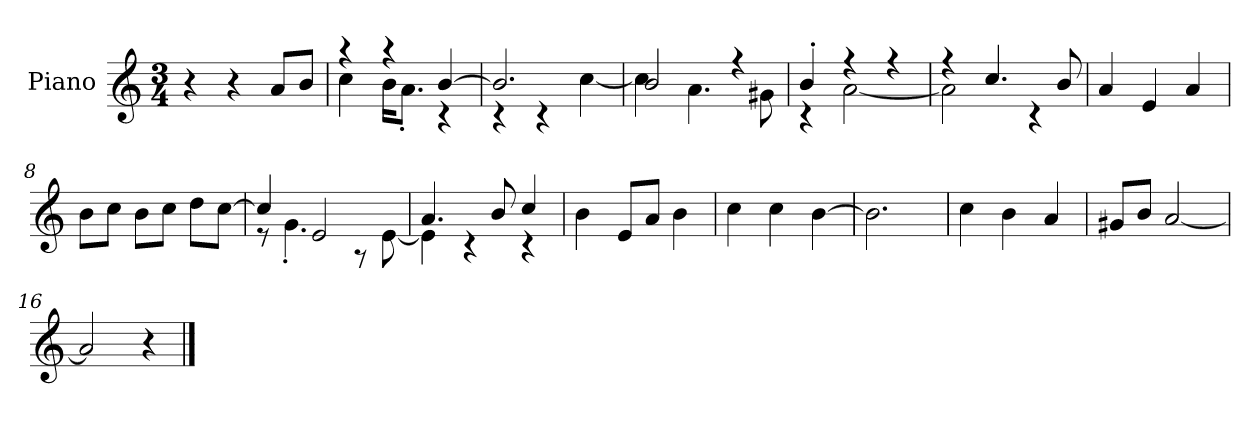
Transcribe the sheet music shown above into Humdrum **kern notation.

**kern
*part1
*staff1
*I"Piano
*I'P-no
*clefG2
*k[]
*M3/4
*MM177
=1
4r
4r
8a/L
8b/J
=2
*^
4r	4cc\
4r	16b\KL
.	8.a'\J
[4b/	4r
=3	=3
2.b/]	4r
.	4r
.	[4cc\
=4	=4
2b/	4cc\]
.	4.a\
4r	.
.	8g#X\
=5	=5
4b'/	4r
4r	[2a\
4r	.
=6	=6
4r	2a\]
4.cc/	.
.	4r
8b/	.
*v	*v
=7
4a/
4e/
4a/
=8
8b\L
8cc\J
8b\L
8cc\J
8dd\L
[8cc\J
!!LO:LB:g=z
=9
*^
4cc/]	8r
.	4.g'\
2e/	.
.	8r
.	[8e\
=10	=10
4.a/	4e\]
.	4r
8b/	.
4cc/	4r
*v	*v
=11
4b\
8e/L
8a/J
4b\
=12
4cc\
4cc\
[4b\
=13
2.b\]
=14
4cc\
4b\
4a/
=15
8g#X/L
8b/J
[2a/
=16
2a/]
4r
==
*-
